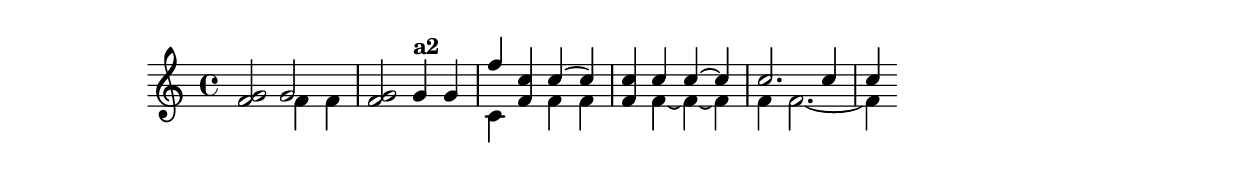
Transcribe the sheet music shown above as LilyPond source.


\header {
  texidoc ="The new part combiner stays apart from:
@itemize @bullet
@item different durations,
@item different articulations (taking into account only slur/@/beam/@/tie), and
@item wide pitch ranges.
@end itemize
"
}

\layout { ragged-right = ##t }

\version "2.14.0"

vone =  \relative a' {
  g2 g    g  g4 g f' c c( c) c c  c ~ c
  c2. c4   c
}
vtwo =  \relative a' {
  f2 f4 f f2 g4 g c, f f  f  f f~ f ~ f
  f4 f2. ~ f4
}


\partcombine \vone \vtwo

 

 
